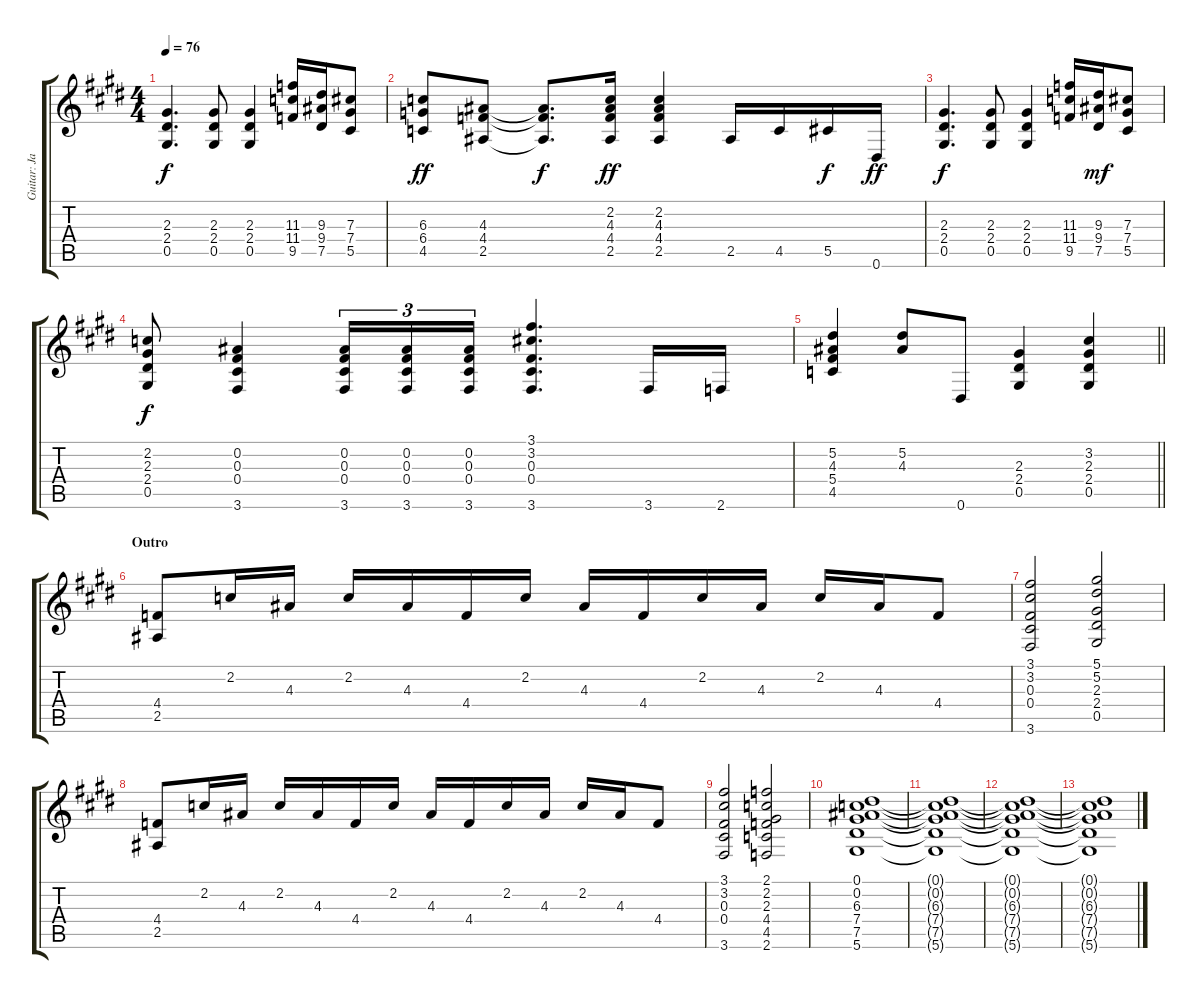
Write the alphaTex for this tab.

\track ("Guitar: Jake" "Guitar: Ja") {instrument distortionguitar}
\staff {score tabs}
\tuning (Eb4 Bb3 Gb3 Db3 Ab2 Eb2) {hide}
\ts (4 4)
\tempo 76
\clef g2
\ks e
(2.3 2.4 0.5).4{d dy f} (2.3 2.4 0.5).8 (2.3 2.4 0.5).4 (11.3 11.4 9.5).16 (9.3 9.4 7.5).16 (7.3 7.4 5.5).8 |
(6.3 6.4 4.5).8{dy ff} (4.3 4.4 2.5).8 (4.3{t} 4.4{t} 2.5{t}).8{d dy f} (2.2 4.3 4.4 2.5).16{dy ff} (2.2 4.3 4.4 2.5).4 2.5.16 4.5.16 5.5.16{dy f} 0.6.16{dy ff} |
(2.3 2.4 0.5).4{d dy f} (2.3 2.4 0.5).8 (2.3 2.4 0.5).4 (11.3 11.4 9.5).16 (9.3 9.4 7.5).16{dy mf} (7.3 7.4 5.5).8 |
(2.2 2.3 2.4 0.5).8{dy f} (0.2 0.3 0.4 3.6).4 (0.2 0.3 0.4 3.6).16{tu (3 2)} (0.2 0.3 0.4 3.6).16{tu (3 2)} (0.2 0.3 0.4 3.6).16{tu (3 2)} (3.1 3.2 0.3 0.4 3.6).4{d} 3.6.16 2.6.16 |
\barLineRight lightlight
(5.2 4.3 5.4 4.5).4 (5.2 4.3).8 0.6.8 (2.3 2.4 0.5).4 (3.2 2.3 2.4 0.5).4 |
\section ("" "Outro")
(4.4 2.5).8 2.2.16 4.3.16 2.2.16 4.3.16 4.4.16 2.2.16 4.3.16 4.4.16 2.2.16 4.3.16 2.2.16 4.3.16 4.4.8 |
(3.1 3.2 0.3 0.4 3.6).2 (5.1 5.2 2.3 2.4 0.5).2 |
(4.4 2.5).8 2.2.16 4.3.16 2.2.16 4.3.16 4.4.16 2.2.16 4.3.16 4.4.16 2.2.16 4.3.16 2.2.16 4.3.16 4.4.8 |
(3.1 3.2 0.3 0.4 3.6).2 (2.1 2.2 2.3 4.4 4.5 2.6).2 |
(0.1 0.2 6.3 7.4 7.5 5.6).1{volume 0} |
(0.1{t} 0.2{t} 6.3{t} 7.4{t} 7.5{t} 5.6{t}).1 |
(0.1{t} 0.2{t} 6.3{t} 7.4{t} 7.5{t} 5.6{t}).1 |
(0.1{t} 0.2{t} 6.3{t} 7.4{t} 7.5{t} 5.6{t}).1
